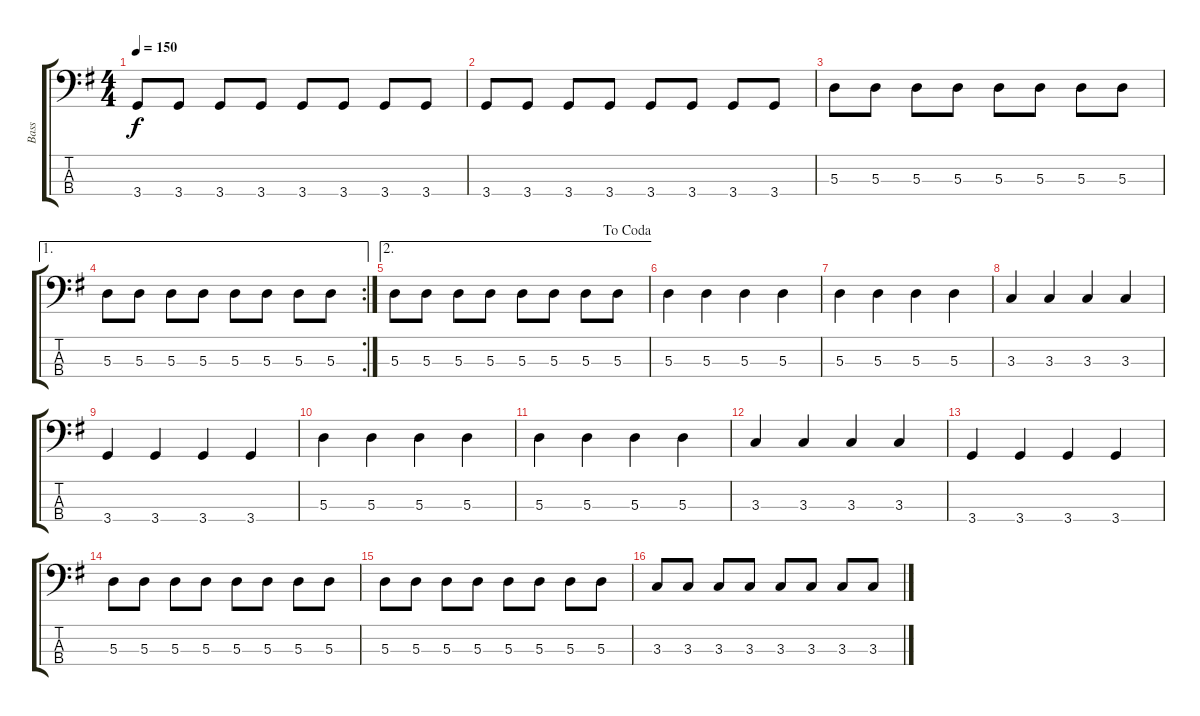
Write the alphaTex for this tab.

\track ("Bass" "Bass") {instrument electricbassfinger}
\staff {score tabs}
\tuning (G2 D2 A1 E1) {hide}
\ts (4 4)
\tempo 150
\clef f4
\ks g
3.4.8{dy f} 3.4.8 3.4.8 3.4.8 3.4.8 3.4.8 3.4.8 3.4.8 |
3.4.8 3.4.8 3.4.8 3.4.8 3.4.8 3.4.8 3.4.8 3.4.8 |
5.3.8 5.3.8 5.3.8 5.3.8 5.3.8 5.3.8 5.3.8 5.3.8 |
\ae 1
\rc 2
5.3.8 5.3.8 5.3.8 5.3.8 5.3.8 5.3.8 5.3.8 5.3.8 |
\ae 2
\jump dacoda
5.3.8 5.3.8 5.3.8 5.3.8 5.3.8 5.3.8 5.3.8 5.3.8 |
5.3.4 5.3.4 5.3.4 5.3.4 |
5.3.4 5.3.4 5.3.4 5.3.4 |
3.3.4 3.3.4 3.3.4 3.3.4 |
3.4.4 3.4.4 3.4.4 3.4.4 |
5.3.4 5.3.4 5.3.4 5.3.4 |
5.3.4 5.3.4 5.3.4 5.3.4 |
3.3.4 3.3.4 3.3.4 3.3.4 |
3.4.4 3.4.4 3.4.4 3.4.4 |
5.3.8 5.3.8 5.3.8 5.3.8 5.3.8 5.3.8 5.3.8 5.3.8 |
5.3.8 5.3.8 5.3.8 5.3.8 5.3.8 5.3.8 5.3.8 5.3.8 |
3.3.8 3.3.8 3.3.8 3.3.8 3.3.8 3.3.8 3.3.8 3.3.8
